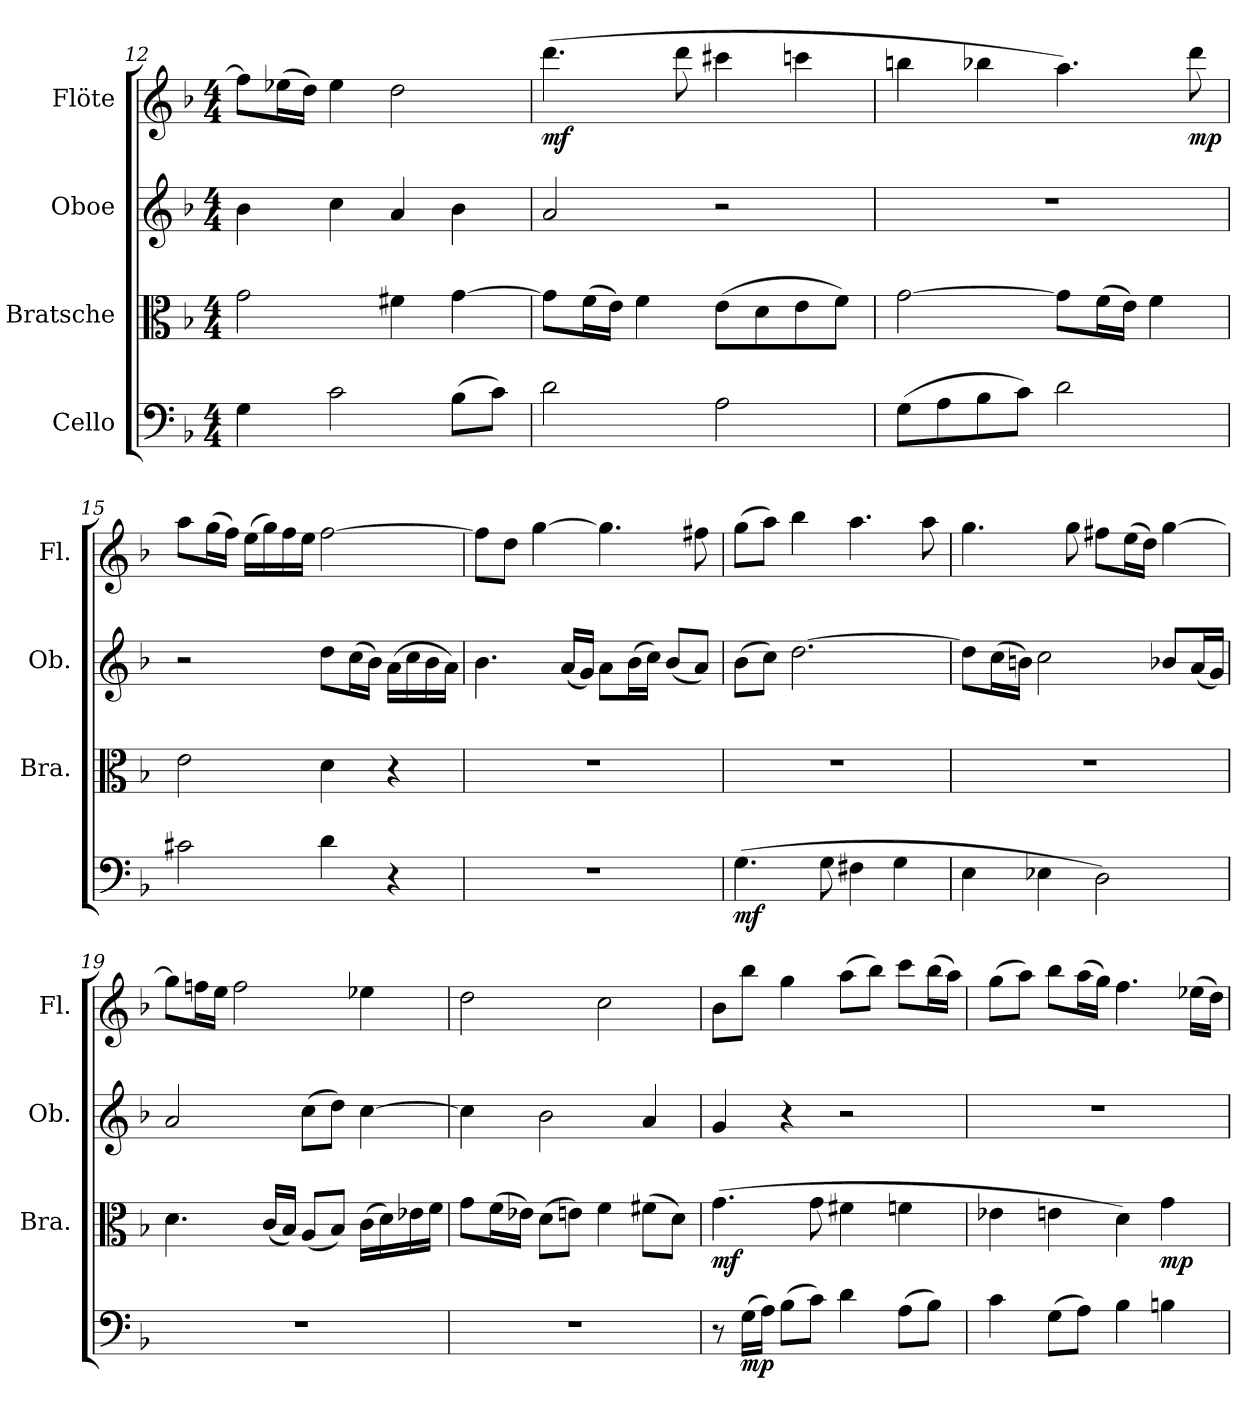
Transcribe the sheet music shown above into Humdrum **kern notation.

**kern	**dynam	**kern	**dynam	**kern	**kern	**dynam
*part4	*part4	*part3	*part3	*part2	*part1	*part1
*staff4	*staff4	*staff3	*staff3	*staff2	*staff1	*staff1
*I"Cello	*	*I"Bratsche	*	*I"Oboe	*I"Flöte	*
*	*	*I'Bra.	*	*I'Ob.	*I'Fl.	*
*clefF4	*	*clefC3	*	*clefG2	*clefG2	*
*k[b-]	*	*k[b-]	*	*k[b-]	*k[b-]	*
*M4/4	*	*M4/4	*	*M4/4	*M4/4	*
=12	=12	=12	=12	=12	=12	=12
4G\	.	2g\	.	4b-\	8ff\L]	.
.	.	.	.	.	(>16ee-X\L	.
.	.	.	.	.	16dd\JJ)	.
2c\	.	.	.	4cc\	4ee-\	.
.	.	4f#X\	.	4a/	2dd\	.
(>8B-\L	.	[4g\	.	4b-\	.	.
8c\J)	.	.	.	.	.	.
=13	=13	=13	=13	=13	=13	=13
!	!	!	!	!	!	!LO:DY:b
2d\	.	8g\L]	.	2a/	(>4.ddd\	mf
.	.	(>16f\L	.	.	.	.
.	.	16e\JJ)	.	.	.	.
.	.	4f\	.	.	.	.
.	.	.	.	.	8ddd\	.
2A\	.	(>8e\L	.	2r	4ccc#X\	.
.	.	8d\	.	.	.	.
.	.	8e\	.	.	4cccn\	.
.	.	8f\J)	.	.	.	.
!!LO:LB:g=z
=14	=14	=14	=14	=14	=14	=14
(>8G\L	.	[2g\	.	1r	4bbn\	.
8A\	.	.	.	.	.	.
8B-\	.	.	.	.	4bb-X\	.
8c\J)	.	.	.	.	.	.
2d\	.	8g\L]	.	.	4.aa\)	.
.	.	(>16f\L	.	.	.	.
.	.	16e\JJ)	.	.	.	.
.	.	4f\	.	.	.	.
!	!	!	!	!	!	!LO:DY:b
.	.	.	.	.	8ddd\	mp
=15	=15	=15	=15	=15	=15	=15
2c#X\	.	2e\	.	2r	8aa\L	.
.	.	.	.	.	(>16gg\L	.
.	.	.	.	.	16ff\JJ)	.
.	.	.	.	.	(>16ee\LL	.
.	.	.	.	.	16gg\)	.
.	.	.	.	.	16ff\	.
.	.	.	.	.	16ee\JJ	.
4d\	.	4d\	.	8dd\L	[2ff\	.
.	.	.	.	(>16cc\L	.	.
.	.	.	.	16b-\JJ)	.	.
4r	.	4r	.	(>16a\LL	.	.
.	.	.	.	16cc\	.	.
.	.	.	.	16b-\	.	.
.	.	.	.	16a\JJ)	.	.
=16	=16	=16	=16	=16	=16	=16
1r	.	1r	.	4.b-\	8ff\L]	.
.	.	.	.	.	8dd\J	.
.	.	.	.	.	[4gg\	.
.	.	.	.	(<16a/LL	.	.
.	.	.	.	16g/JJ)	.	.
.	.	.	.	8a\L	4.gg\]	.
.	.	.	.	(>16b-\L	.	.
.	.	.	.	16cc\JJ)	.	.
.	.	.	.	(<8b-/L	.	.
.	.	.	.	8a/J)	8ff#X\	.
=17	=17	=17	=17	=17	=17	=17
!	!LO:DY:b	!	!	!	!	!
(>4.G\	mf	1r	.	(>8b-\L	(>8gg\L	.
.	.	.	.	8cc\J)	8aa\J)	.
.	.	.	.	[2.dd\	4bb-\	.
8G\	.	.	.	.	.	.
4F#X\	.	.	.	.	4.aa\	.
4G\	.	.	.	.	.	.
.	.	.	.	.	8aa\	.
!!LO:PB:g=z
=18	=18	=18	=18	=18	=18	=18
4E\	.	1r	.	8dd\L]	4.gg\	.
.	.	.	.	(>16cc\L	.	.
.	.	.	.	16bn\JJ)	.	.
4E-X\	.	.	.	2cc\	.	.
.	.	.	.	.	8gg\	.
2D\)	.	.	.	.	8ff#X\L	.
.	.	.	.	.	(>16ee\L	.
.	.	.	.	.	16dd\JJ)	.
.	.	.	.	8b-X/L	[4gg\	.
.	.	.	.	(<16a/L	.	.
.	.	.	.	16g/JJ)	.	.
=19	=19	=19	=19	=19	=19	=19
1r	.	4.d\	.	2a/	8gg\L]	.
.	.	.	.	.	16ffn\L	.
.	.	.	.	.	16ee\JJ	.
.	.	.	.	.	2ff\	.
.	.	(<16c/LL	.	.	.	.
.	.	16B-/JJ)	.	.	.	.
.	.	(<8A/L	.	(>8cc\L	.	.
.	.	8B-/J)	.	8dd\J)	.	.
.	.	(>16c\LL	.	[4cc\	4ee-X\	.
.	.	16d\)	.	.	.	.
.	.	16e-X\	.	.	.	.
.	.	16f\JJ	.	.	.	.
=20	=20	=20	=20	=20	=20	=20
1r	.	8g\L	.	4cc\]	2dd\	.
.	.	(>16f\L	.	.	.	.
.	.	16e-X\JJ)	.	.	.	.
.	.	(>8d\L	.	2b-\	.	.
.	.	8en\J)	.	.	.	.
.	.	4f\	.	.	2cc\	.
.	.	(>8f#X\L	.	4a/	.	.
.	.	8d\J)	.	.	.	.
!!LO:LB:g=z
=21	=21	=21	=21	=21	=21	=21
!	!	!	!LO:DY:b	!	!	!
8r	.	(>4.g\	mf	4g/	8b-\L	.
!	!LO:DY:b	!	!	!	!	!
(>16G\LL	mp	.	.	.	8bb-\J	.
16A\JJ)	.	.	.	.	.	.
(>8B-\L	.	.	.	4r	4gg\	.
8c\J)	.	8g\	.	.	.	.
4d\	.	4f#X\	.	2r	(>8aa\L	.
.	.	.	.	.	8bb-\J)	.
(>8A\L	.	4fn\	.	.	8ccc\L	.
8B-\J)	.	.	.	.	(>16bb-\L	.
.	.	.	.	.	16aa\JJ)	.
=22	=22	=22	=22	=22	=22	=22
4c\	.	4e-X\	.	1r	(>8gg\L	.
.	.	.	.	.	8aa\J)	.
(>8G\L	.	4en\	.	.	8bb-\L	.
8A\J)	.	.	.	.	(>16aa\L	.
.	.	.	.	.	16gg\JJ)	.
4B-\	.	4d\)	.	.	4.ff\	.
!	!	!	!LO:DY:b	!	!	!
4Bn\	.	4g\	mp	.	.	.
.	.	.	.	.	(>16ee-X\LL	.
.	.	.	.	.	16dd\JJ)	.
=	=	=	=	=	=	=
*-	*-	*-	*-	*-	*-	*-
